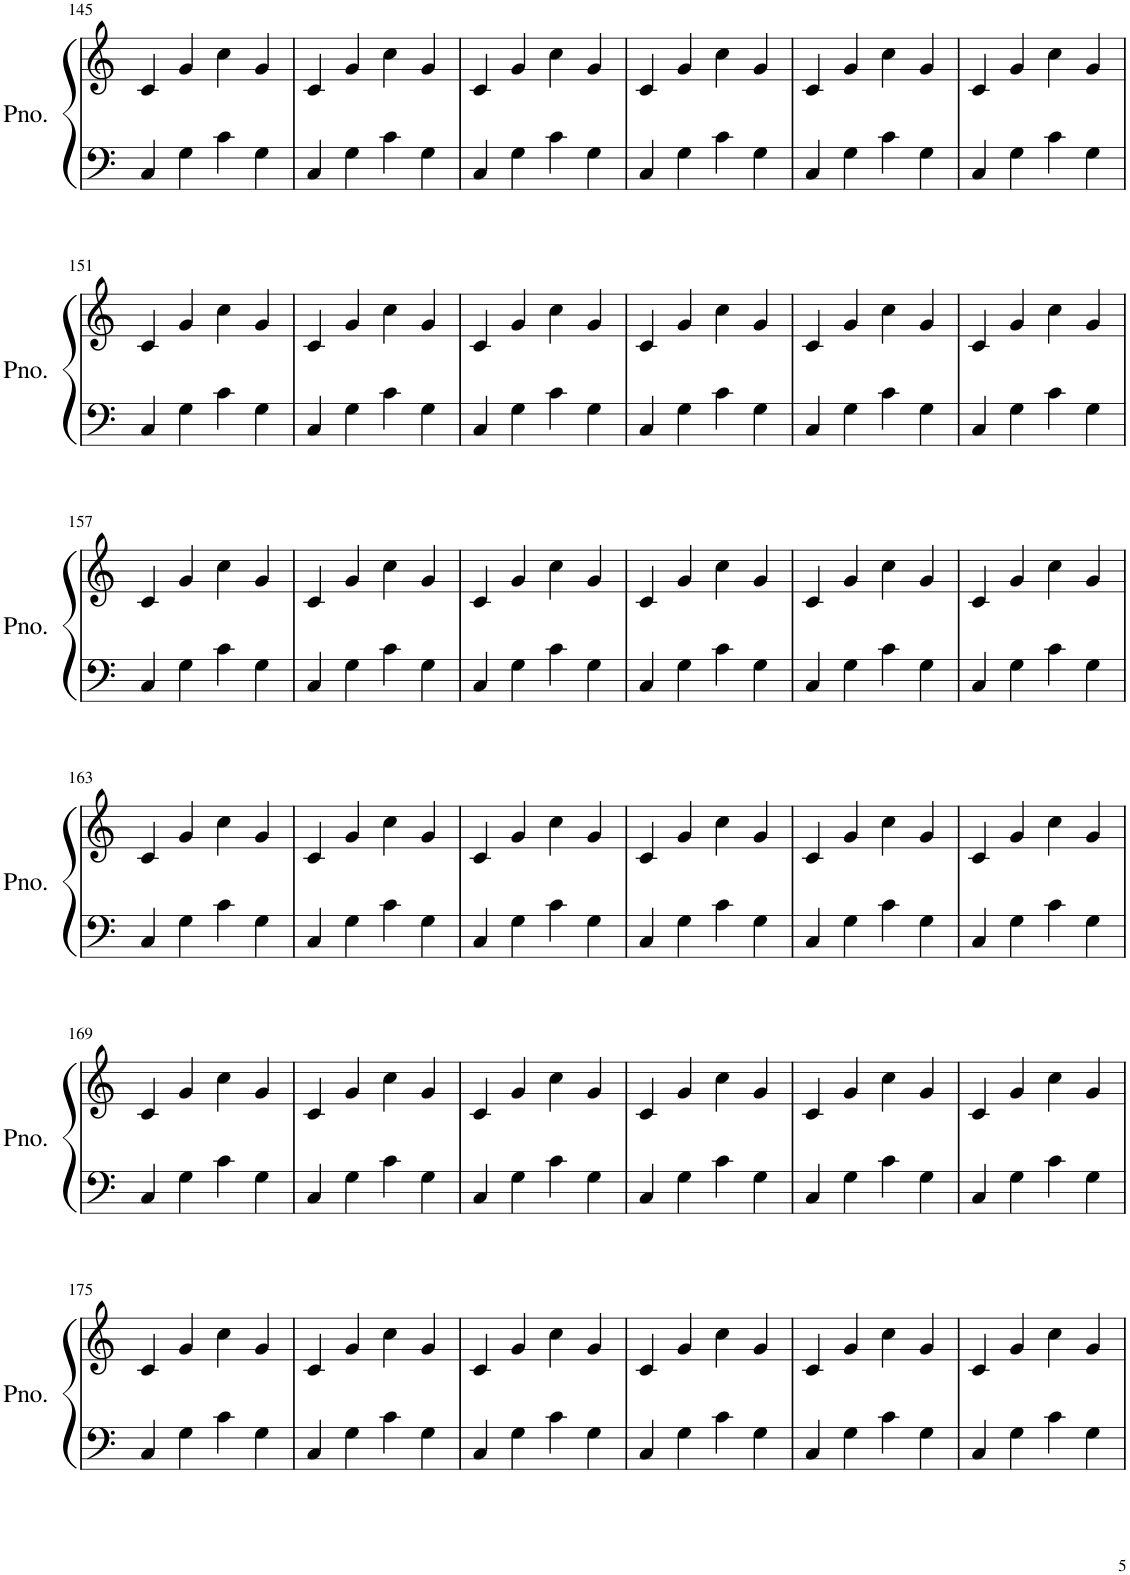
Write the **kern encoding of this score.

**kern	**kern
*part1	*part1
*staff2	*staff1
*I"Piano	*
*I'Pno.	*
!!LO:PB:g=z
*clefF4	*clefG2
*k[]	*k[]
*M4/4	*M4/4
=145	=145
4C/	4c/
4G\	4g/
4c\	4cc\
4G\	4g/
=146	=146
4C/	4c/
4G\	4g/
4c\	4cc\
4G\	4g/
=147	=147
4C/	4c/
4G\	4g/
4c\	4cc\
4G\	4g/
=148	=148
4C/	4c/
4G\	4g/
4c\	4cc\
4G\	4g/
=149	=149
4C/	4c/
4G\	4g/
4c\	4cc\
4G\	4g/
=150	=150
4C/	4c/
4G\	4g/
4c\	4cc\
4G\	4g/
!!LO:LB:g=z
=151	=151
4C/	4c/
4G\	4g/
4c\	4cc\
4G\	4g/
=152	=152
4C/	4c/
4G\	4g/
4c\	4cc\
4G\	4g/
=153	=153
4C/	4c/
4G\	4g/
4c\	4cc\
4G\	4g/
=154	=154
4C/	4c/
4G\	4g/
4c\	4cc\
4G\	4g/
=155	=155
4C/	4c/
4G\	4g/
4c\	4cc\
4G\	4g/
=156	=156
4C/	4c/
4G\	4g/
4c\	4cc\
4G\	4g/
!!LO:LB:g=z
=157	=157
4C/	4c/
4G\	4g/
4c\	4cc\
4G\	4g/
=158	=158
4C/	4c/
4G\	4g/
4c\	4cc\
4G\	4g/
=159	=159
4C/	4c/
4G\	4g/
4c\	4cc\
4G\	4g/
=160	=160
4C/	4c/
4G\	4g/
4c\	4cc\
4G\	4g/
=161	=161
4C/	4c/
4G\	4g/
4c\	4cc\
4G\	4g/
=162	=162
4C/	4c/
4G\	4g/
4c\	4cc\
4G\	4g/
!!LO:LB:g=z
=163	=163
4C/	4c/
4G\	4g/
4c\	4cc\
4G\	4g/
=164	=164
4C/	4c/
4G\	4g/
4c\	4cc\
4G\	4g/
=165	=165
4C/	4c/
4G\	4g/
4c\	4cc\
4G\	4g/
=166	=166
4C/	4c/
4G\	4g/
4c\	4cc\
4G\	4g/
=167	=167
4C/	4c/
4G\	4g/
4c\	4cc\
4G\	4g/
=168	=168
4C/	4c/
4G\	4g/
4c\	4cc\
4G\	4g/
!!LO:LB:g=z
=169	=169
4C/	4c/
4G\	4g/
4c\	4cc\
4G\	4g/
=170	=170
4C/	4c/
4G\	4g/
4c\	4cc\
4G\	4g/
=171	=171
4C/	4c/
4G\	4g/
4c\	4cc\
4G\	4g/
=172	=172
4C/	4c/
4G\	4g/
4c\	4cc\
4G\	4g/
=173	=173
4C/	4c/
4G\	4g/
4c\	4cc\
4G\	4g/
=174	=174
4C/	4c/
4G\	4g/
4c\	4cc\
4G\	4g/
!!LO:LB:g=z
=175	=175
4C/	4c/
4G\	4g/
4c\	4cc\
4G\	4g/
=176	=176
4C/	4c/
4G\	4g/
4c\	4cc\
4G\	4g/
=177	=177
4C/	4c/
4G\	4g/
4c\	4cc\
4G\	4g/
=178	=178
4C/	4c/
4G\	4g/
4c\	4cc\
4G\	4g/
=179	=179
4C/	4c/
4G\	4g/
4c\	4cc\
4G\	4g/
=180	=180
4C/	4c/
4G\	4g/
4c\	4cc\
4G\	4g/
=	=
*-	*-
